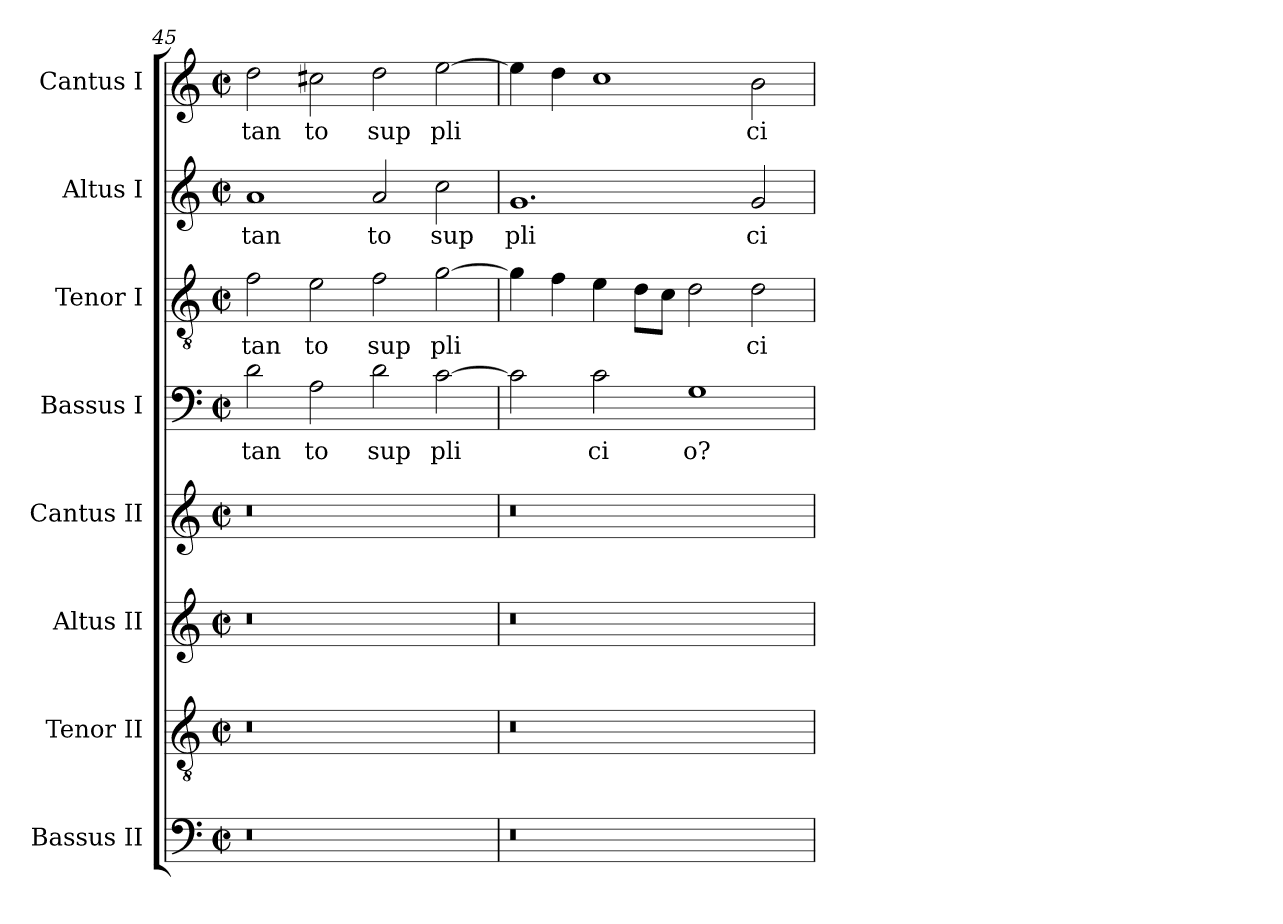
**kern	**kern	**kern	**kern	**kern	**text	**kern	**text	**kern	**text	**kern	**text
*part8	*part7	*part6	*part5	*part4	*part4	*part3	*part3	*part2	*part2	*part1	*part1
*staff8	*staff7	*staff6	*staff5	*staff4	*staff4	*staff3	*staff3	*staff2	*staff2	*staff1	*staff1
*I"Bassus II	*I"Tenor II	*I"Altus II	*I"Cantus II	*I"Bassus I	*	*I"Tenor I	*	*I"Altus I	*	*I"Cantus I	*
*clefF4	*clefGv2	*clefG2	*clefG2	*clefF4	*	*clefGv2	*	*clefG2	*	*clefG2	*
*k[]	*	*	*	*	*	*	*	*	*	*	*
*C:	*	*	*	*	*	*	*	*	*	*	*
*M2/2	*M2/2	*M2/2	*M2/2	*M2/2	*	*M2/2	*	*M2/2	*	*M2/2	*
*met(c|)	*met(c|)	*met(c|)	*met(c|)	*met(c|)	*	*met(c|)	*	*met(c|)	*	*met(c|)	*
=45	=45	=45	=45	=45	=45	=45	=45	=45	=45	=45	=45
!	!	!	!	!	!LO:LY:b:cj	!	!LO:LY:b:cj	!	!LO:LY:b:cj	!	!LO:LY:b:cj
0r	0r	0r	0r	2d\	tan	2f\	tan	1a	tan	2dd\	tan
!	!	!	!	!	!LO:LY:b:cj	!	!LO:LY:b:cj	!	!	!	!LO:LY:b:cj
.	.	.	.	2A\	to	2e\	to	.	.	2cc#\	to
!	!	!	!	!	!LO:LY:b:cj	!	!LO:LY:b:cj	!	!LO:LY:b:cj	!	!LO:LY:b:cj
.	.	.	.	2d\	sup	2f\	sup	2a/	to	2dd\	sup
!	!	!	!	!	!LO:LY:b	!	!LO:LY:b	!	!LO:LY:b:cj	!	!LO:LY:b
.	.	.	.	[>2c\	pli	[>2g\	pli	2cc\	sup	[>2ee\	pli
=46	=46	=46	=46	=46	=46	=46	=46	=46	=46	=46	=46
!	!	!	!	!	!	!	!	!	!LO:LY:b:cj	!	!
0r	0r	0r	0r	2c\]	.	4g\]	.	1.g	pli	4ee\]	.
.	.	.	.	.	.	4f\	.	.	.	4dd\	.
!	!	!	!	!	!LO:LY:b:cj	!	!	!	!	!	!
.	.	.	.	2c\	ci	4e\	.	.	.	1cc	.
.	.	.	.	.	.	8d\L	.	.	.	.	.
.	.	.	.	.	.	8c\J	.	.	.	.	.
!	!	!	!	!	!LO:LY:b:cj	!	!	!	!	!	!
.	.	.	.	1G	o?	2d\	.	.	.	.	.
!	!	!	!	!	!	!	!LO:LY:b:cj	!	!LO:LY:b:cj	!	!LO:LY:b:cj
.	.	.	.	.	.	2d\	ci	2g/	ci	2b\	ci
=	=	=	=	=	=	=	=	=	=	=	=
*-	*-	*-	*-	*-	*-	*-	*-	*-	*-	*-	*-
